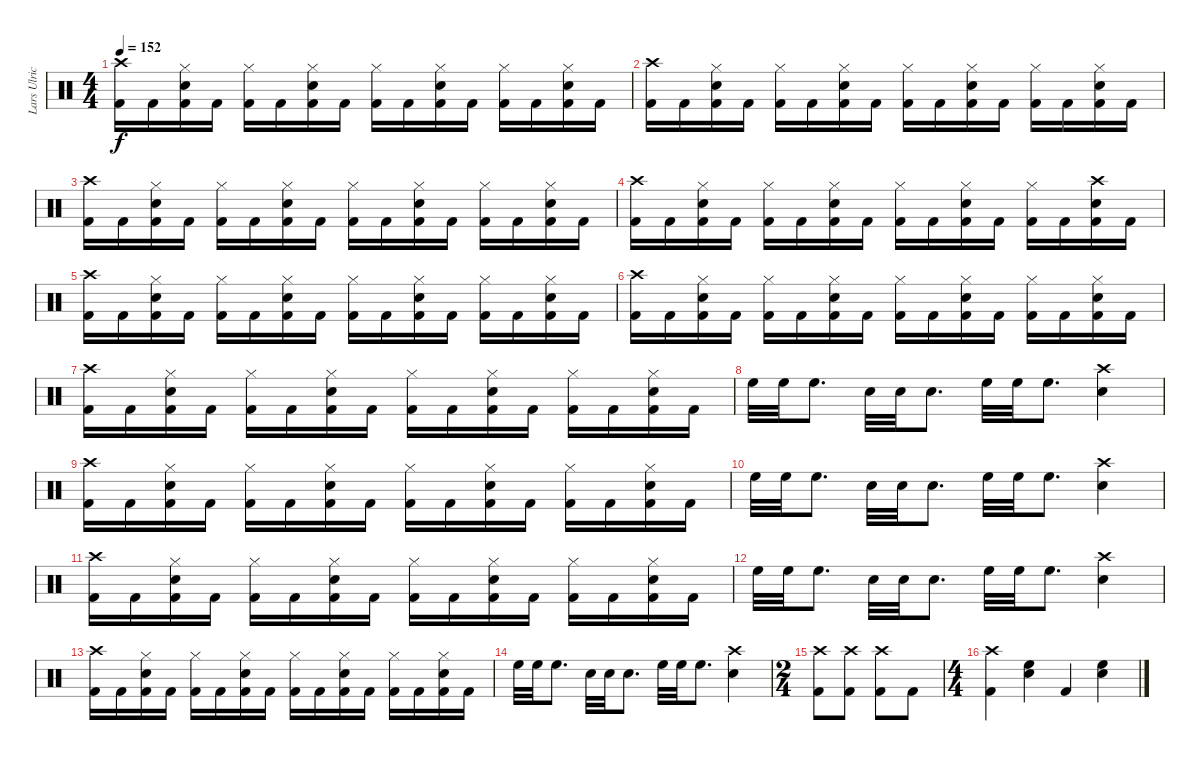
\track ("Lars Ulrich" "Lars Ulric") {instrument percussion}
\staff {score}
\articulation defaults
\ts (4 4)
\tempo 152
\clef neutral
\ks c
("Crash high (hit)" "Kick (hit) 2").16{dy f} "Kick (hit) 2".16 ("Hi-Hat (closed)" "Kick (hit) 2" "Snare (hit) 2").16 "Kick (hit) 2".16 ("Hi-Hat (closed)" "Kick (hit) 2").16 "Kick (hit) 2".16 ("Hi-Hat (closed)" "Kick (hit) 2" "Snare (hit) 2").16 "Kick (hit) 2".16 ("Hi-Hat (closed)" "Kick (hit) 2").16 "Kick (hit) 2".16 ("Hi-Hat (closed)" "Kick (hit) 2" "Snare (hit) 2").16 "Kick (hit) 2".16 ("Hi-Hat (closed)" "Kick (hit) 2").16 "Kick (hit) 2".16 ("Hi-Hat (closed)" "Kick (hit) 2" "Snare (hit) 2").16 "Kick (hit) 2".16 |
("Crash high (hit)" "Kick (hit) 2").16 "Kick (hit) 2".16 ("Hi-Hat (closed)" "Kick (hit) 2" "Snare (hit) 2").16 "Kick (hit) 2".16 ("Hi-Hat (closed)" "Kick (hit) 2").16 "Kick (hit) 2".16 ("Hi-Hat (closed)" "Kick (hit) 2" "Snare (hit) 2").16 "Kick (hit) 2".16 ("Hi-Hat (closed)" "Kick (hit) 2").16 "Kick (hit) 2".16 ("Hi-Hat (closed)" "Kick (hit) 2" "Snare (hit) 2").16 "Kick (hit) 2".16 ("Hi-Hat (closed)" "Kick (hit) 2").16 "Kick (hit) 2".16 ("Hi-Hat (closed)" "Kick (hit) 2" "Snare (hit) 2").16 "Kick (hit) 2".16 |
("Crash high (hit)" "Kick (hit) 2").16 "Kick (hit) 2".16 ("Hi-Hat (closed)" "Kick (hit) 2" "Snare (hit) 2").16 "Kick (hit) 2".16 ("Hi-Hat (closed)" "Kick (hit) 2").16 "Kick (hit) 2".16 ("Hi-Hat (closed)" "Kick (hit) 2" "Snare (hit) 2").16 "Kick (hit) 2".16 ("Hi-Hat (closed)" "Kick (hit) 2").16 "Kick (hit) 2".16 ("Hi-Hat (closed)" "Kick (hit) 2" "Snare (hit) 2").16 "Kick (hit) 2".16 ("Hi-Hat (closed)" "Kick (hit) 2").16 "Kick (hit) 2".16 ("Hi-Hat (closed)" "Kick (hit) 2" "Snare (hit) 2").16 "Kick (hit) 2".16 |
("Crash high (hit)" "Kick (hit) 2").16 "Kick (hit) 2".16 ("Hi-Hat (closed)" "Kick (hit) 2" "Snare (hit) 2").16 "Kick (hit) 2".16 ("Hi-Hat (closed)" "Kick (hit) 2").16 "Kick (hit) 2".16 ("Hi-Hat (closed)" "Kick (hit) 2" "Snare (hit) 2").16 "Kick (hit) 2".16 ("Hi-Hat (closed)" "Kick (hit) 2").16 "Kick (hit) 2".16 ("Hi-Hat (closed)" "Kick (hit) 2" "Snare (hit) 2").16 "Kick (hit) 2".16 ("Hi-Hat (closed)" "Kick (hit) 2").16 "Kick (hit) 2".16 ("Crash high (hit)" "Kick (hit) 2" "Snare (hit) 2").16 "Kick (hit) 2".16 |
("Crash high (hit)" "Kick (hit) 2").16 "Kick (hit) 2".16 ("Hi-Hat (closed)" "Kick (hit) 2" "Snare (hit) 2").16 "Kick (hit) 2".16 ("Hi-Hat (closed)" "Kick (hit) 2").16 "Kick (hit) 2".16 ("Hi-Hat (closed)" "Kick (hit) 2" "Snare (hit) 2").16 "Kick (hit) 2".16 ("Hi-Hat (closed)" "Kick (hit) 2").16 "Kick (hit) 2".16 ("Hi-Hat (closed)" "Kick (hit) 2" "Snare (hit) 2").16 "Kick (hit) 2".16 ("Hi-Hat (closed)" "Kick (hit) 2").16 "Kick (hit) 2".16 ("Hi-Hat (closed)" "Kick (hit) 2" "Snare (hit) 2").16 "Kick (hit) 2".16 |
("Crash high (hit)" "Kick (hit) 2").16 "Kick (hit) 2".16 ("Hi-Hat (closed)" "Kick (hit) 2" "Snare (hit) 2").16 "Kick (hit) 2".16 ("Hi-Hat (closed)" "Kick (hit) 2").16 "Kick (hit) 2".16 ("Hi-Hat (closed)" "Kick (hit) 2" "Snare (hit) 2").16 "Kick (hit) 2".16 ("Hi-Hat (closed)" "Kick (hit) 2").16 "Kick (hit) 2".16 ("Hi-Hat (closed)" "Kick (hit) 2" "Snare (hit) 2").16 "Kick (hit) 2".16 ("Hi-Hat (closed)" "Kick (hit) 2").16 "Kick (hit) 2".16 ("Hi-Hat (closed)" "Kick (hit) 2" "Snare (hit) 2").16 "Kick (hit) 2".16 |
("Crash high (hit)" "Kick (hit) 2").16 "Kick (hit) 2".16 ("Hi-Hat (closed)" "Kick (hit) 2" "Snare (hit) 2").16 "Kick (hit) 2".16 ("Hi-Hat (closed)" "Kick (hit) 2").16 "Kick (hit) 2".16 ("Hi-Hat (closed)" "Kick (hit) 2" "Snare (hit) 2").16 "Kick (hit) 2".16 ("Hi-Hat (closed)" "Kick (hit) 2").16 "Kick (hit) 2".16 ("Hi-Hat (closed)" "Kick (hit) 2" "Snare (hit) 2").16 "Kick (hit) 2".16 ("Hi-Hat (closed)" "Kick (hit) 2").16 "Kick (hit) 2".16 ("Hi-Hat (closed)" "Kick (hit) 2" "Snare (hit) 2").16 "Kick (hit) 2".16 |
"High Floor Tom (hit)".32 "High Floor Tom (hit)".32 "High Floor Tom (hit)".8{d} "Snare (hit) 2".32 "Snare (hit) 2".32 "Snare (hit) 2".8{d} "High Floor Tom (hit)".32 "High Floor Tom (hit)".32 "High Floor Tom (hit)".8{d} ("Crash high (hit)" "Snare (hit) 2").4 |
("Crash high (hit)" "Kick (hit) 2").16 "Kick (hit) 2".16 ("Hi-Hat (closed)" "Kick (hit) 2" "Snare (hit) 2").16 "Kick (hit) 2".16 ("Hi-Hat (closed)" "Kick (hit) 2").16 "Kick (hit) 2".16 ("Hi-Hat (closed)" "Kick (hit) 2" "Snare (hit) 2").16 "Kick (hit) 2".16 ("Hi-Hat (closed)" "Kick (hit) 2").16 "Kick (hit) 2".16 ("Hi-Hat (closed)" "Kick (hit) 2" "Snare (hit) 2").16 "Kick (hit) 2".16 ("Hi-Hat (closed)" "Kick (hit) 2").16 "Kick (hit) 2".16 ("Hi-Hat (closed)" "Kick (hit) 2" "Snare (hit) 2").16 "Kick (hit) 2".16 |
"High Floor Tom (hit)".32 "High Floor Tom (hit)".32 "High Floor Tom (hit)".8{d} "Snare (hit) 2".32 "Snare (hit) 2".32 "Snare (hit) 2".8{d} "High Floor Tom (hit)".32 "High Floor Tom (hit)".32 "High Floor Tom (hit)".8{d} ("Crash high (hit)" "Snare (hit) 2").4 |
("Crash high (hit)" "Kick (hit) 2").16 "Kick (hit) 2".16 ("Hi-Hat (closed)" "Kick (hit) 2" "Snare (hit) 2").16 "Kick (hit) 2".16 ("Hi-Hat (closed)" "Kick (hit) 2").16 "Kick (hit) 2".16 ("Hi-Hat (closed)" "Kick (hit) 2" "Snare (hit) 2").16 "Kick (hit) 2".16 ("Hi-Hat (closed)" "Kick (hit) 2").16 "Kick (hit) 2".16 ("Hi-Hat (closed)" "Kick (hit) 2" "Snare (hit) 2").16 "Kick (hit) 2".16 ("Hi-Hat (closed)" "Kick (hit) 2").16 "Kick (hit) 2".16 ("Hi-Hat (closed)" "Kick (hit) 2" "Snare (hit) 2").16 "Kick (hit) 2".16 |
"High Floor Tom (hit)".32 "High Floor Tom (hit)".32 "High Floor Tom (hit)".8{d} "Snare (hit) 2".32 "Snare (hit) 2".32 "Snare (hit) 2".8{d} "High Floor Tom (hit)".32 "High Floor Tom (hit)".32 "High Floor Tom (hit)".8{d} ("Crash high (hit)" "Snare (hit) 2").4 |
("Crash high (hit)" "Kick (hit) 2").16 "Kick (hit) 2".16 ("Hi-Hat (closed)" "Kick (hit) 2" "Snare (hit) 2").16 "Kick (hit) 2".16 ("Hi-Hat (closed)" "Kick (hit) 2").16 "Kick (hit) 2".16 ("Hi-Hat (closed)" "Kick (hit) 2" "Snare (hit) 2").16 "Kick (hit) 2".16 ("Hi-Hat (closed)" "Kick (hit) 2").16 "Kick (hit) 2".16 ("Hi-Hat (closed)" "Kick (hit) 2" "Snare (hit) 2").16 "Kick (hit) 2".16 ("Hi-Hat (closed)" "Kick (hit) 2").16 "Kick (hit) 2".16 ("Hi-Hat (closed)" "Kick (hit) 2" "Snare (hit) 2").16 "Kick (hit) 2".16 |
"High Floor Tom (hit)".32 "High Floor Tom (hit)".32 "High Floor Tom (hit)".8{d} "Snare (hit) 2".32 "Snare (hit) 2".32 "Snare (hit) 2".8{d} "High Floor Tom (hit)".32 "High Floor Tom (hit)".32 "High Floor Tom (hit)".8{d} ("Crash high (hit)" "Snare (hit) 2").4 |
\ts (2 4)
("Crash high (hit)" "Kick (hit) 2").8 ("Crash high (hit)" "Kick (hit) 2").8 ("Crash high (hit)" "Kick (hit) 2").8 "Kick (hit) 2".8 |
\ts (4 4)
("Crash high (hit)" "Kick (hit) 2").4 ("Snare (hit) 2" "High Floor Tom (hit)").4 "Kick (hit) 2".4 ("Snare (hit) 2" "High Floor Tom (hit)").4
